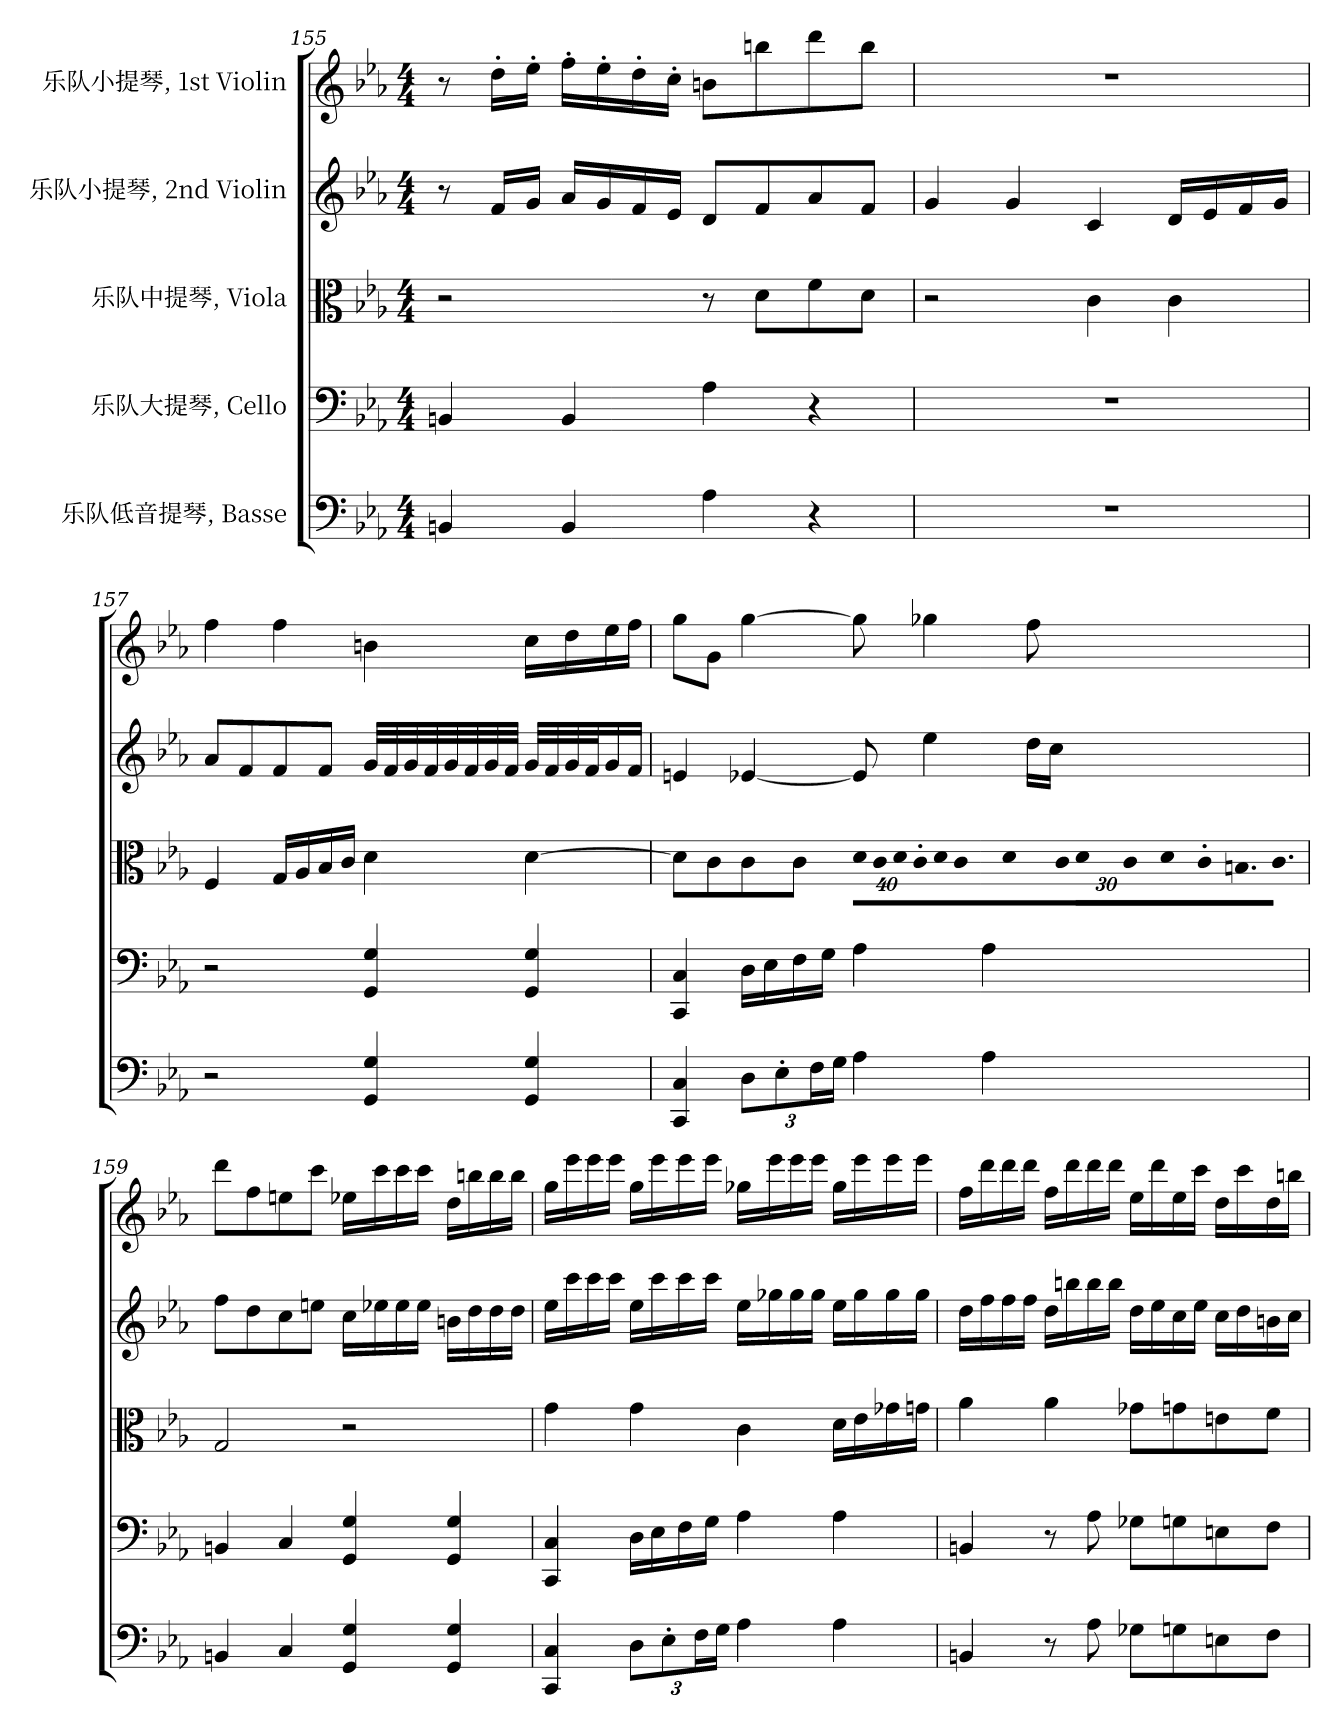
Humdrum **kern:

**kern	**kern	**kern	**kern	**kern
*part5	*part4	*part3	*part2	*part1
*staff5	*staff4	*staff3	*staff2	*staff1
*I"乐队低音提琴, Basse	*I"乐队大提琴, Cello	*I"乐队中提琴, Viola	*I"乐队小提琴, 2nd Violin	*I"乐队小提琴, 1st Violin
*clefF4	*clefF4	*clefC3	*clefG2	*clefG2
*ITrd7c12	*	*	*	*
*k[b-e-a-]	*k[b-e-a-]	*k[b-e-a-]	*k[b-e-a-]	*k[b-e-a-]
*M4/4	*M4/4	*M4/4	*M4/4	*M4/4
*MM106	*MM106	*MM106	*MM106	*MM106
=155	=155	=155	=155	=155
4BBBn/	4BBn/	2r	8r	8r
.	.	.	16f/LL	16dd'\LL
.	.	.	16g/JJ	16ee-'\JJ
*	*	*	*	*MM114
4BBB/	4BB/	.	16a-/LL	16ff'\LL
.	.	.	16g/	16ee-'\
.	.	.	16f/	16dd'\
.	.	.	16e-/JJ	16cc'\JJ
*	*	*	*	*MM108
4AA-\	4A-\	8r	8d/L	8bn\L
.	.	8d\L	8f/	8bbn\
*	*	*	*	*MM114
4r	4r	8f\	8a-/	8ddd\
*	*	*	*	*MM89
.	.	8d\J	8f/J	8bb\J
!!LO:LB:g=z
=156	=156	=156	=156	=156
*	*	*	*	*MM106
1r	1r	2r	4g/	1r
.	.	.	4g/	.
.	.	4c\	4c/	.
.	.	4c\	16d/LL	.
.	.	.	16e-/	.
.	.	.	16f/	.
.	.	.	16g/JJ	.
=157	=157	=157	=157	=157
*	*	*	*	*MM106
2r	2r	4F/	8a-/L	4ff\
.	.	.	8f/	.
*	*	*	*	*MM114
.	.	16G/LL	8f/	4ff\
.	.	16A-/	.	.
.	.	16B-/	8f/J	.
.	.	16c/JJ	.	.
*	*	*	*	*MM108
4GGG/ 4GG/	4GG/ 4G/	4d\	32g/LLL	4bn\
.	.	.	32f/	.
.	.	.	32g/	.
.	.	.	32f/	.
.	.	.	32g/	.
.	.	.	32f/	.
.	.	.	32g/	.
.	.	.	32f/JJJ	.
*	*	*	*	*MM114
4GGG/ 4GG/	4GG/ 4G/	[4d\	32g/LLL	16cc\LL
.	.	.	32f/	.
.	.	.	32g/	16dd\
.	.	.	32f/J	.
.	.	.	16g/	16ee-\
.	.	.	16f/JJ	16ff\JJ
!!LO:PB:g=z
=158	=158	=158	=158	=158
*	*	*	*	*MM106
4CCC/ 4CC/	4CC/ 4C/	8d\L]	4en/	8gg\L
.	.	8c\	.	8g\J
*Xbrackettup	*	*	*	*
*	*	*	*	*MM114
12DD\L	16D\LL	8c\	[4e-X/	[4gg\
.	16E-\	.	.	.
12EE-'\	.	.	.	.
.	16F\	8c\J	.	.
24FF\L	.	.	.	.
.	16G\JJ	.	.	.
24GG\JJ	.	.	.	.
*	*	*Xbrackettup	*	*
*	*	*	*	*MM108
!	!	!LO:N:vis=32	!	!
4AA-\	4A-\	640%23d\LLL	8e-/]	8gg\]
!	!	!LO:N:vis=32	!	!
.	.	640%23c\	.	.
!	!	!LO:N:vis=32	!	!
.	.	640%23d\	.	.
!	!	!LO:N:vis=32	!	!
.	.	640%23c'\	.	.
.	.	.	4ee-\	4gg-X\
!	!	!LO:N:vis=256%9	!	!
.	.	960%17d\K	.	.
!	!	!LO:N:vis=32	!	!
.	.	640%23c\	.	.
!	!	!LO:N:vis=32	!	!
.	.	640%23d\	.	.
!	!	!LO:N:vis=256%9	!	!
.	.	960%17c\JJJk	.	.
4AA-\	4A-\	.	.	.
!	!	!LO:N:vis=32	!	!
.	.	640%23d\LLL	.	.
!	!	!LO:N:vis=32	!	!
.	.	640%23c\	.	.
!	!	!LO:N:vis=32	!	!
.	.	640%23d\	.	.
!	!	!LO:N:vis=32	!	!
.	.	640%23c'\	.	.
.	.	.	16dd\LL	8ff\
!	!	!LO:N:vis=32.	!	!
.	.	1920%103Bn\	.	.
.	.	.	16cc\JJ	.
!	!	!LO:N:vis=32.	!	!
.	.	1920%103c\JJJ	.	.
480ryy	480ryy	.	480ryy	480ryy
=159	=159	=159	=159	=159
*	*	*	*	*MM106
4BBBn/	4BBn/	2G/	8ff\L	8ddd\L
.	.	.	8dd\	8ff\
*	*	*	*	*MM114
4CC/	4C/	.	8cc\	8een\
.	.	.	8een\J	8ccc\J
*	*	*	*	*MM108
4GGG/ 4GG/	4GG/ 4G/	2r	16cc\LL	16ee-X\LL
.	.	.	16ee-X\	16ccc\
.	.	.	16ee-\	16ccc\
.	.	.	16ee-\JJ	16ccc\JJ
*	*	*	*	*MM114
4GGG/ 4GG/	4GG/ 4G/	.	16bn\LL	16dd\LL
.	.	.	16dd\	16bbn\
.	.	.	16dd\	16bb\
.	.	.	16dd\JJ	16bb\JJ
!!LO:LB:g=z
=160	=160	=160	=160	=160
*	*	*	*	*MM106
4CCC/ 4CC/	4CC/ 4C/	4g\	16ee-\LL	16gg\LL
.	.	.	16ccc\	16eee-\
.	.	.	16ccc\	16eee-\
.	.	.	16ccc\JJ	16eee-\JJ
*	*	*	*	*MM114
12DD\L	16D\LL	4g\	16ee-\LL	16gg\LL
.	16E-\	.	16ccc\	16eee-\
12EE-'\	.	.	.	.
.	16F\	.	16ccc\	16eee-\
24FF\L	.	.	.	.
.	16G\JJ	.	16ccc\JJ	16eee-\JJ
24GG\JJ	.	.	.	.
*	*	*	*	*MM108
4AA-\	4A-\	4c\	16ee-\LL	16gg-X\LL
.	.	.	16gg-X\	16eee-\
.	.	.	16gg-\	16eee-\
.	.	.	16gg-\JJ	16eee-\JJ
*	*	*	*	*MM114
4AA-\	4A-\	16d\LL	16ee-\LL	16gg-\LL
.	.	16e-\	16gg-\	16eee-\
.	.	16g-X\	16gg-\	16eee-\
.	.	16gn\JJ	16gg-\JJ	16eee-\JJ
=161	=161	=161	=161	=161
*	*	*	*	*MM106
4BBBn/	4BBn/	4a-\	16dd\LL	16ff\LL
.	.	.	16ff\	16ddd\
.	.	.	16ff\	16ddd\
.	.	.	16ff\JJ	16ddd\JJ
*	*	*	*	*MM114
8r	8r	4a-\	16dd\LL	16ff\LL
.	.	.	16bbn\	16ddd\
8AA-\	8A-\	.	16bb\	16ddd\
.	.	.	16bb\JJ	16ddd\JJ
*	*	*	*	*MM108
8GG-X\L	8G-X\L	8g-X\L	16dd\LL	16ee-\LL
.	.	.	16ee-\	16ddd\
8GGn\	8Gn\	8gn\	16cc\	16ee-\
.	.	.	16ee-\JJ	16ccc\JJ
*	*	*	*	*MM114
8EEn\	8En\	8en\	16cc\LL	16dd\LL
.	.	.	16dd\	16ccc\
8FF\J	8F\J	8f\J	16bn\	16dd\
.	.	.	16cc\JJ	16bbn\JJ
=	=	=	=	=
*-	*-	*-	*-	*-
